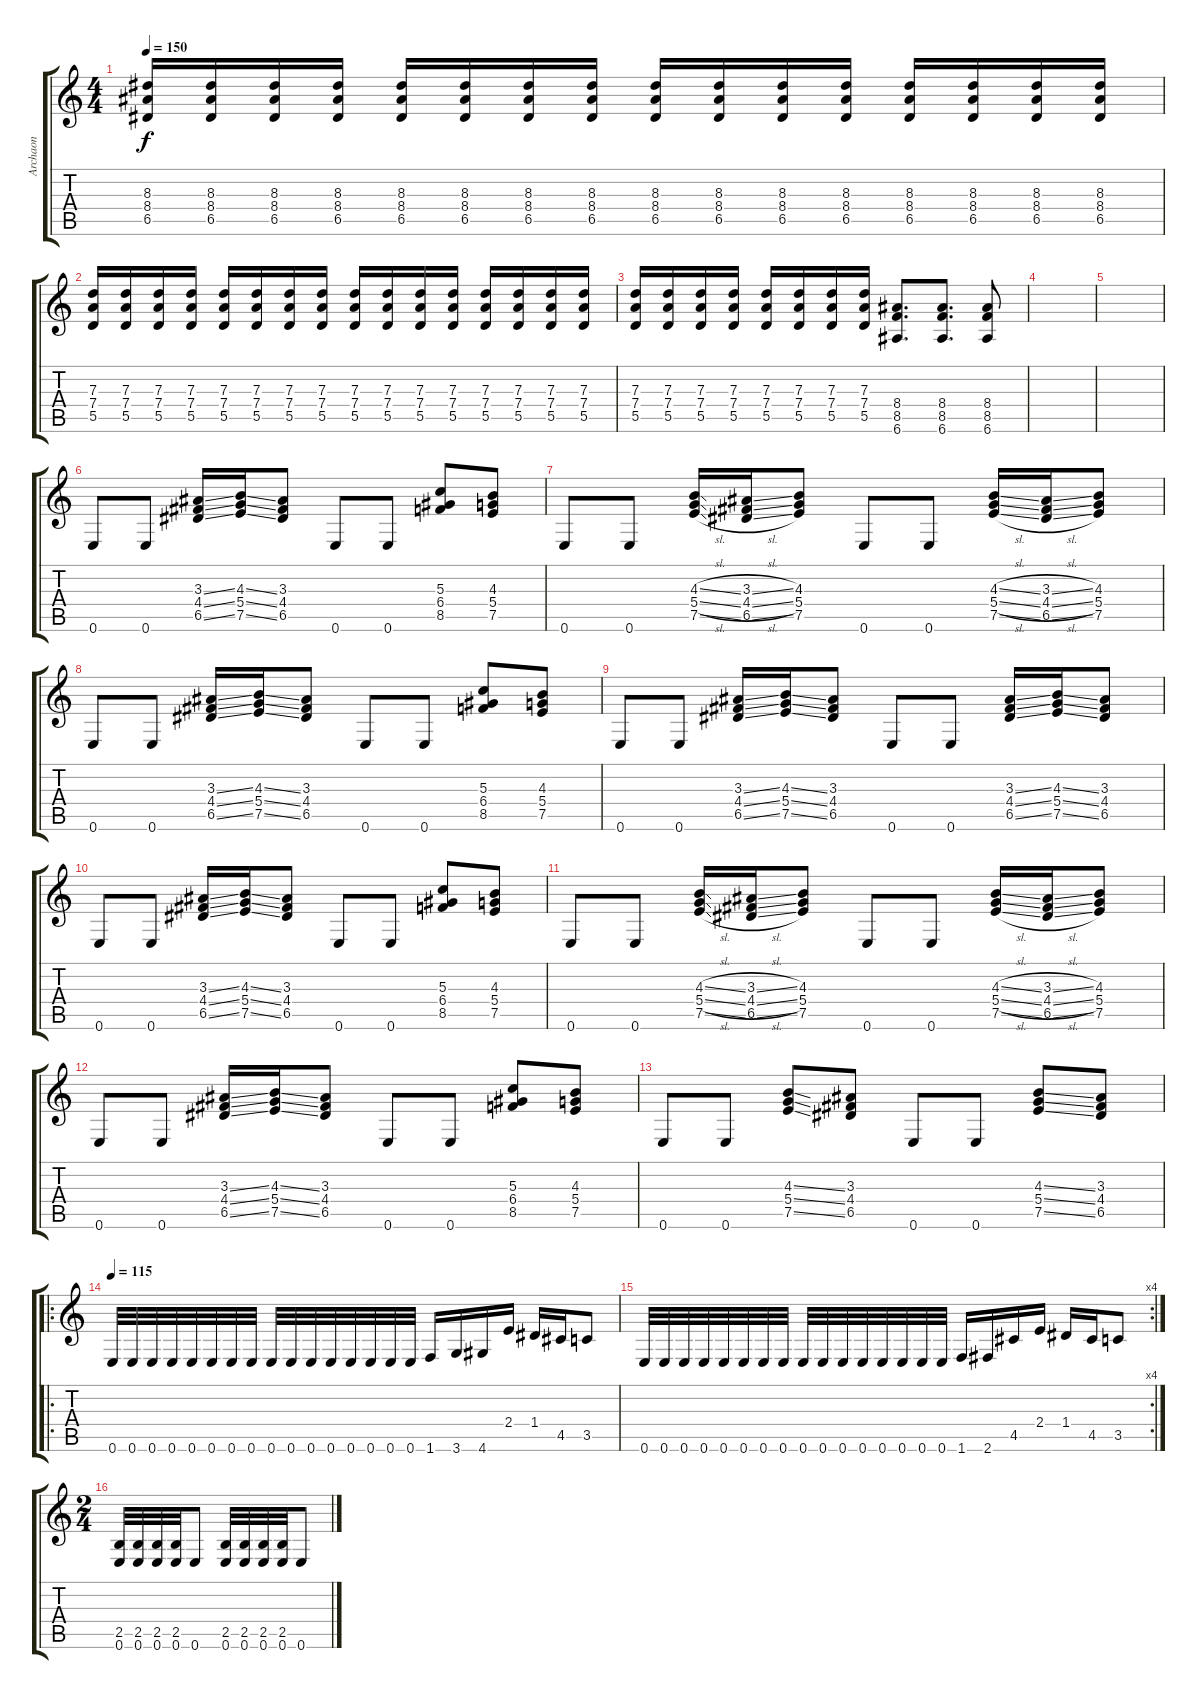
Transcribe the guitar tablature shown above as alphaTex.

\track ("Archaon" "Archaon") {instrument distortionguitar}
\staff {score tabs}
\tuning (E4 B3 G3 D3 A2 E2) {hide}
\ts (4 4)
\tempo 150
\clef g2
\ks c
(8.3 8.4 6.5).16{dy f} (8.3 8.4 6.5).16 (8.3 8.4 6.5).16 (8.3 8.4 6.5).16 (8.3 8.4 6.5).16 (8.3 8.4 6.5).16 (8.3 8.4 6.5).16 (8.3 8.4 6.5).16 (8.3 8.4 6.5).16 (8.3 8.4 6.5).16 (8.3 8.4 6.5).16 (8.3 8.4 6.5).16 (8.3 8.4 6.5).16 (8.3 8.4 6.5).16 (8.3 8.4 6.5).16 (8.3 8.4 6.5).16 |
(7.3 7.4 5.5).16 (7.3 7.4 5.5).16 (7.3 7.4 5.5).16 (7.3 7.4 5.5).16 (7.3 7.4 5.5).16 (7.3 7.4 5.5).16 (7.3 7.4 5.5).16 (7.3 7.4 5.5).16 (7.3 7.4 5.5).16 (7.3 7.4 5.5).16 (7.3 7.4 5.5).16 (7.3 7.4 5.5).16 (7.3 7.4 5.5).16 (7.3 7.4 5.5).16 (7.3 7.4 5.5).16 (7.3 7.4 5.5).16 |
(7.3 7.4 5.5).16 (7.3 7.4 5.5).16 (7.3 7.4 5.5).16 (7.3 7.4 5.5).16 (7.3 7.4 5.5).16 (7.3 7.4 5.5).16 (7.3 7.4 5.5).16 (7.3 7.4 5.5).16 (8.4 8.5 6.6).8{d} (8.4 8.5 6.6).8{d} (8.4 8.5 6.6).8 |
|
|
0.6.8 0.6.8 (3.3{ss} 4.4{ss} 6.5{ss}).16 (4.3{ss} 5.4{ss} 7.5{ss}).16 (3.3 4.4 6.5).8 0.6.8 0.6.8 (5.3 6.4 8.5).8 (4.3 5.4 7.5).8 |
0.6.8 0.6.8 (4.3{sl} 5.4{sl} 7.5{sl}).16 (3.3{sl} 4.4{sl} 6.5{sl}).16 (4.3 5.4 7.5).8 0.6.8 0.6.8 (4.3{sl} 5.4{sl} 7.5{sl}).16 (3.3{sl} 4.4{sl} 6.5{sl}).16 (4.3 5.4 7.5).8 |
0.6.8 0.6.8 (3.3{ss} 4.4{ss} 6.5{ss}).16 (4.3{ss} 5.4{ss} 7.5{ss}).16 (3.3 4.4 6.5).8 0.6.8 0.6.8 (5.3 6.4 8.5).8 (4.3 5.4 7.5).8 |
0.6.8 0.6.8 (3.3{ss} 4.4{ss} 6.5{ss}).16 (4.3{ss} 5.4{ss} 7.5{ss}).16 (3.3 4.4 6.5).8 0.6.8 0.6.8 (3.3{ss} 4.4{ss} 6.5{ss}).16 (4.3{ss} 5.4{ss} 7.5{ss}).16 (3.3 4.4 6.5).8 |
0.6.8 0.6.8 (3.3{ss} 4.4{ss} 6.5{ss}).16 (4.3{ss} 5.4{ss} 7.5{ss}).16 (3.3 4.4 6.5).8 0.6.8 0.6.8 (5.3 6.4 8.5).8 (4.3 5.4 7.5).8 |
0.6.8 0.6.8 (4.3{sl} 5.4{sl} 7.5{sl}).16 (3.3{sl} 4.4{sl} 6.5{sl}).16 (4.3 5.4 7.5).8 0.6.8 0.6.8 (4.3{sl} 5.4{sl} 7.5{sl}).16 (3.3{sl} 4.4{sl} 6.5{sl}).16 (4.3 5.4 7.5).8 |
0.6.8 0.6.8 (3.3{ss} 4.4{ss} 6.5{ss}).16 (4.3{ss} 5.4{ss} 7.5{ss}).16 (3.3 4.4 6.5).8 0.6.8 0.6.8 (5.3 6.4 8.5).8 (4.3 5.4 7.5).8 |
0.6.8 0.6.8 (4.3{ss} 5.4{ss} 7.5{ss}).8 (3.3 4.4 6.5).8 0.6.8 0.6.8 (4.3{ss} 5.4{ss} 7.5{ss}).8 (3.3 4.4 6.5).8 |
\ro
\tempo 110
\tempo 115
0.6.32 0.6.32 0.6.32 0.6.32 0.6.32 0.6.32 0.6.32 0.6.32 0.6.32 0.6.32 0.6.32 0.6.32 0.6.32 0.6.32 0.6.32 0.6.32 1.6.16 3.6.16 4.6.16 2.4.16 1.4.16 4.5.16 3.5.8 |
\rc 4
0.6.32 0.6.32 0.6.32 0.6.32 0.6.32 0.6.32 0.6.32 0.6.32 0.6.32 0.6.32 0.6.32 0.6.32 0.6.32 0.6.32 0.6.32 0.6.32 1.6.16 2.6.16 4.5.16 2.4.16 1.4.16 4.5.16 3.5.8 |
\ts (2 4)
(2.5 0.6).32 (2.5 0.6).32 (2.5 0.6).32 (2.5 0.6).32 0.6.8 (2.5 0.6).32 (2.5 0.6).32 (2.5 0.6).32 (2.5 0.6).32 0.6.8
